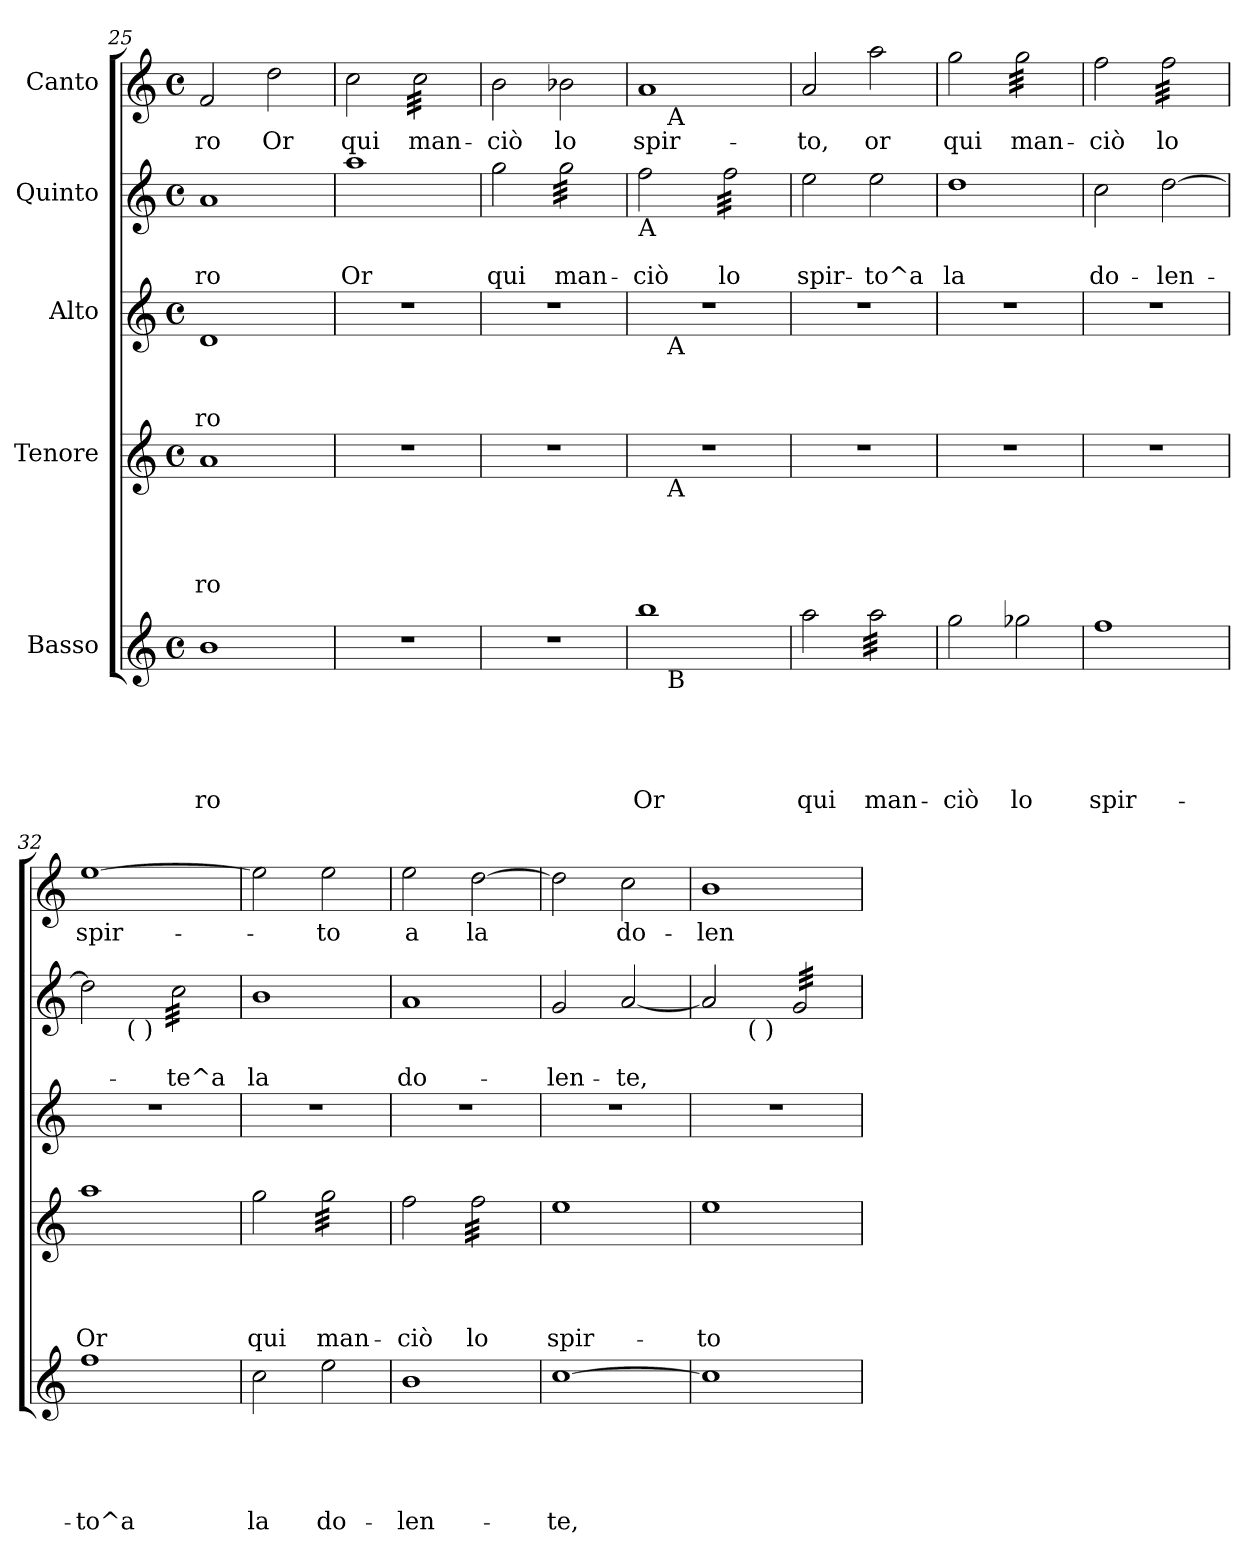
**kern	**text	**text	**text	**text	**text	**kern	**text	**text	**text	**text	**kern	**text	**text	**text	**kern	**text	**text	**kern	**text
*part5	*part5	*part5	*part5	*part5	*part5	*part4	*part4	*part4	*part4	*part4	*part3	*part3	*part3	*part3	*part2	*part2	*part2	*part1	*part1
*staff5	*staff5	*staff5	*staff5	*staff5	*staff5	*staff4	*staff4	*staff4	*staff4	*staff4	*staff3	*staff3	*staff3	*staff3	*staff2	*staff2	*staff2	*staff1	*staff1
*I"Basso	*	*	*	*	*	*I"Tenore	*	*	*	*	*I"Alto	*	*	*	*I"Quinto	*	*	*I"Canto	*
*clefG2	*	*	*	*	*	*clefG2	*	*	*	*	*clefG2	*	*	*	*clefG2	*	*	*clefG2	*
*k[]	*	*	*	*	*	*k[]	*	*	*	*	*k[]	*	*	*	*k[]	*	*	*k[]	*
*C:	*	*	*	*	*	*C:	*	*	*	*	*C:	*	*	*	*C:	*	*	*C:	*
*M4/4	*	*	*	*	*	*M4/4	*	*	*	*	*M4/4	*	*	*	*M4/4	*	*	*M4/4	*
*met(c)	*	*	*	*	*	*met(c)	*	*	*	*	*met(c)	*	*	*	*met(c)	*	*	*met(c)	*
=25	=25	=25	=25	=25	=25	=25	=25	=25	=25	=25	=25	=25	=25	=25	=25	=25	=25	=25	=25
!	!	!	!	!	!LO:LY:b	!	!	!	!	!LO:LY:b	!	!	!	!LO:LY:b	!	!	!LO:LY:b	!	!LO:LY:b
1b	.	.	.	.	-ro	1a	.	.	.	-ro	1d	.	.	-ro	1a	.	-ro	2f/	-ro
!	!	!	!	!	!	!	!	!	!	!	!	!	!	!	!	!	!	!	!LO:LY:b
.	.	.	.	.	.	.	.	.	.	.	.	.	.	.	.	.	.	2dd\	Or
=26	=26	=26	=26	=26	=26	=26	=26	=26	=26	=26	=26	=26	=26	=26	=26	=26	=26	=26	=26
!	!	!	!	!	!	!	!	!	!	!	!	!	!	!	!	!	!LO:LY:b	!	!LO:LY:b
1r	.	.	.	.	.	1r	.	.	.	.	1r	.	.	.	1aa	.	Or	2cc\	qui
!	!	!	!	!	!	!	!	!	!	!	!	!	!	!	!	!	!	!	!LO:LY:b
*	*	*	*	*	*	*	*	*	*	*	*	*	*	*	*	*	*	*tremolo	*
.	.	.	.	.	.	.	.	.	.	.	.	.	.	.	.	.	.	32cc\LLL	man-
.	.	.	.	.	.	.	.	.	.	.	.	.	.	.	.	.	.	32cc\	.
.	.	.	.	.	.	.	.	.	.	.	.	.	.	.	.	.	.	32cc\	.
.	.	.	.	.	.	.	.	.	.	.	.	.	.	.	.	.	.	32cc\	.
.	.	.	.	.	.	.	.	.	.	.	.	.	.	.	.	.	.	32cc\	.
.	.	.	.	.	.	.	.	.	.	.	.	.	.	.	.	.	.	32cc\	.
.	.	.	.	.	.	.	.	.	.	.	.	.	.	.	.	.	.	32cc\	.
.	.	.	.	.	.	.	.	.	.	.	.	.	.	.	.	.	.	32cc\	.
.	.	.	.	.	.	.	.	.	.	.	.	.	.	.	.	.	.	32cc\	.
.	.	.	.	.	.	.	.	.	.	.	.	.	.	.	.	.	.	32cc\	.
.	.	.	.	.	.	.	.	.	.	.	.	.	.	.	.	.	.	32cc\	.
.	.	.	.	.	.	.	.	.	.	.	.	.	.	.	.	.	.	32cc\	.
.	.	.	.	.	.	.	.	.	.	.	.	.	.	.	.	.	.	32cc\	.
.	.	.	.	.	.	.	.	.	.	.	.	.	.	.	.	.	.	32cc\	.
.	.	.	.	.	.	.	.	.	.	.	.	.	.	.	.	.	.	32cc\	.
.	.	.	.	.	.	.	.	.	.	.	.	.	.	.	.	.	.	32cc\JJJ	.
*	*	*	*	*	*	*	*	*	*	*	*	*	*	*	*	*	*	*Xtremolo	*
=27	=27	=27	=27	=27	=27	=27	=27	=27	=27	=27	=27	=27	=27	=27	=27	=27	=27	=27	=27
!	!	!	!	!	!	!	!	!	!	!	!	!	!	!	!	!	!LO:LY:b	!	!LO:LY:b
1r	.	.	.	.	.	1r	.	.	.	.	1r	.	.	.	2gg\	.	qui	2b\	-ciò
!	!	!	!	!	!	!	!	!	!	!	!	!	!	!	!	!	!LO:LY:b	!	!LO:LY:b
*	*	*	*	*	*	*	*	*	*	*	*	*	*	*	*tremolo	*	*	*	*
.	.	.	.	.	.	.	.	.	.	.	.	.	.	.	32gg\LLL	.	man-	2b-X\	lo
.	.	.	.	.	.	.	.	.	.	.	.	.	.	.	32gg\	.	.	.	.
.	.	.	.	.	.	.	.	.	.	.	.	.	.	.	32gg\	.	.	.	.
.	.	.	.	.	.	.	.	.	.	.	.	.	.	.	32gg\	.	.	.	.
.	.	.	.	.	.	.	.	.	.	.	.	.	.	.	32gg\	.	.	.	.
.	.	.	.	.	.	.	.	.	.	.	.	.	.	.	32gg\	.	.	.	.
.	.	.	.	.	.	.	.	.	.	.	.	.	.	.	32gg\	.	.	.	.
.	.	.	.	.	.	.	.	.	.	.	.	.	.	.	32gg\	.	.	.	.
.	.	.	.	.	.	.	.	.	.	.	.	.	.	.	32gg\	.	.	.	.
.	.	.	.	.	.	.	.	.	.	.	.	.	.	.	32gg\	.	.	.	.
.	.	.	.	.	.	.	.	.	.	.	.	.	.	.	32gg\	.	.	.	.
.	.	.	.	.	.	.	.	.	.	.	.	.	.	.	32gg\	.	.	.	.
.	.	.	.	.	.	.	.	.	.	.	.	.	.	.	32gg\	.	.	.	.
.	.	.	.	.	.	.	.	.	.	.	.	.	.	.	32gg\	.	.	.	.
.	.	.	.	.	.	.	.	.	.	.	.	.	.	.	32gg\	.	.	.	.
.	.	.	.	.	.	.	.	.	.	.	.	.	.	.	32gg\JJJ	.	.	.	.
*	*	*	*	*	*	*	*	*	*	*	*	*	*	*	*Xtremolo	*	*	*	*
!!LO:LB:g=z
=28	=28	=28	=28	=28	=28	=28	=28	=28	=28	=28	=28	=28	=28	=28	=28	=28	=28	=28	=28
!	!	!	!	!	!	!	!	!	!	!	!	!	!	!	!LO:TX:b:t=A	!	!	!	!
!	!	!	!	!	!LO:LY:b	!	!	!	!	!	!	!	!	!	!	!	!LO:LY:b	!	!LO:LY:b
*^	*	*	*	*	*	*^	*	*	*	*	*^	*	*	*	*	*	*	*^	*
1bb	8ryy	.	.	.	.	Or	1r	8ryy	.	.	.	.	1r	8ryy	.	.	.	2ff\	.	-ciò	1a	8ryy	spir-
!	!	!	!	!	!	!	!	!	!	!	!	!	!	!	!	!	!	!	!	!	!	!LO:TX:b:t=A	!
!	!	!	!	!	!	!	!	!	!	!	!	!	!	!LO:TX:b:t=A	!	!	!	!	!	!	!	!	!
!	!	!	!	!	!	!	!	!LO:TX:b:t=A	!	!	!	!	!	!	!	!	!	!	!	!	!	!	!
!	!LO:TX:b:t=B	!	!	!	!	!	!	!	!	!	!	!	!	!	!	!	!	!	!	!	!	!	!
.	2..ryy	.	.	.	.	.	.	2..ryy	.	.	.	.	.	2..ryy	.	.	.	.	.	.	.	2..ryy	.
!	!	!	!	!	!	!	!	!	!	!	!	!	!	!	!	!	!	!	!	!LO:LY:b	!	!	!
*	*	*	*	*	*	*	*	*	*	*	*	*	*	*	*	*	*	*tremolo	*	*	*	*	*
.	.	.	.	.	.	.	.	.	.	.	.	.	.	.	.	.	.	32ff\LLL	.	lo	.	.	.
.	.	.	.	.	.	.	.	.	.	.	.	.	.	.	.	.	.	32ff\	.	.	.	.	.
.	.	.	.	.	.	.	.	.	.	.	.	.	.	.	.	.	.	32ff\	.	.	.	.	.
.	.	.	.	.	.	.	.	.	.	.	.	.	.	.	.	.	.	32ff\	.	.	.	.	.
.	.	.	.	.	.	.	.	.	.	.	.	.	.	.	.	.	.	32ff\	.	.	.	.	.
.	.	.	.	.	.	.	.	.	.	.	.	.	.	.	.	.	.	32ff\	.	.	.	.	.
.	.	.	.	.	.	.	.	.	.	.	.	.	.	.	.	.	.	32ff\	.	.	.	.	.
.	.	.	.	.	.	.	.	.	.	.	.	.	.	.	.	.	.	32ff\	.	.	.	.	.
.	.	.	.	.	.	.	.	.	.	.	.	.	.	.	.	.	.	32ff\	.	.	.	.	.
.	.	.	.	.	.	.	.	.	.	.	.	.	.	.	.	.	.	32ff\	.	.	.	.	.
.	.	.	.	.	.	.	.	.	.	.	.	.	.	.	.	.	.	32ff\	.	.	.	.	.
.	.	.	.	.	.	.	.	.	.	.	.	.	.	.	.	.	.	32ff\	.	.	.	.	.
.	.	.	.	.	.	.	.	.	.	.	.	.	.	.	.	.	.	32ff\	.	.	.	.	.
.	.	.	.	.	.	.	.	.	.	.	.	.	.	.	.	.	.	32ff\	.	.	.	.	.
.	.	.	.	.	.	.	.	.	.	.	.	.	.	.	.	.	.	32ff\	.	.	.	.	.
.	.	.	.	.	.	.	.	.	.	.	.	.	.	.	.	.	.	32ff\JJJ	.	.	.	.	.
*	*	*	*	*	*	*	*	*	*	*	*	*	*	*	*	*	*	*Xtremolo	*	*	*	*	*
=29	=29	=29	=29	=29	=29	=29	=29	=29	=29	=29	=29	=29	=29	=29	=29	=29	=29	=29	=29	=29	=29	=29	=29
!	!	!	!	!	!	!LO:LY:b	!	!	!	!	!	!	!	!	!	!	!	!	!	!LO:LY:b	!	!	!LO:LY:b
*v	*v	*	*	*	*	*	*	*	*	*	*	*	*v	*v	*	*	*	*	*	*	*v	*v	*
*	*	*	*	*	*	*v	*v	*	*	*	*	*	*	*	*	*	*	*	*	*
2aa\	.	.	.	.	qui	1r	.	.	.	.	1r	.	.	.	2ee\	.	spir-	2a/	-to,
!	!	!	!	!	!LO:LY:b	!	!	!	!	!	!	!	!	!	!	!	!LO:LY:b	!	!LO:LY:b
*tremolo	*	*	*	*	*	*	*	*	*	*	*	*	*	*	*	*	*	*	*
32aa\LLL	.	.	.	.	man-	.	.	.	.	.	.	.	.	.	2ee\	.	-to^a	2aa\	or
32aa\	.	.	.	.	.	.	.	.	.	.	.	.	.	.	.	.	.	.	.
32aa\	.	.	.	.	.	.	.	.	.	.	.	.	.	.	.	.	.	.	.
32aa\	.	.	.	.	.	.	.	.	.	.	.	.	.	.	.	.	.	.	.
32aa\	.	.	.	.	.	.	.	.	.	.	.	.	.	.	.	.	.	.	.
32aa\	.	.	.	.	.	.	.	.	.	.	.	.	.	.	.	.	.	.	.
32aa\	.	.	.	.	.	.	.	.	.	.	.	.	.	.	.	.	.	.	.
32aa\	.	.	.	.	.	.	.	.	.	.	.	.	.	.	.	.	.	.	.
32aa\	.	.	.	.	.	.	.	.	.	.	.	.	.	.	.	.	.	.	.
32aa\	.	.	.	.	.	.	.	.	.	.	.	.	.	.	.	.	.	.	.
32aa\	.	.	.	.	.	.	.	.	.	.	.	.	.	.	.	.	.	.	.
32aa\	.	.	.	.	.	.	.	.	.	.	.	.	.	.	.	.	.	.	.
32aa\	.	.	.	.	.	.	.	.	.	.	.	.	.	.	.	.	.	.	.
32aa\	.	.	.	.	.	.	.	.	.	.	.	.	.	.	.	.	.	.	.
32aa\	.	.	.	.	.	.	.	.	.	.	.	.	.	.	.	.	.	.	.
32aa\JJJ	.	.	.	.	.	.	.	.	.	.	.	.	.	.	.	.	.	.	.
*Xtremolo	*	*	*	*	*	*	*	*	*	*	*	*	*	*	*	*	*	*	*
=30	=30	=30	=30	=30	=30	=30	=30	=30	=30	=30	=30	=30	=30	=30	=30	=30	=30	=30	=30
!	!	!	!	!	!LO:LY:b	!	!	!	!	!	!	!	!	!	!	!	!LO:LY:b	!	!LO:LY:b
2gg\	.	.	.	.	-ciò	1r	.	.	.	.	1r	.	.	.	1dd	.	la	2gg\	qui
!	!	!	!	!	!LO:LY:b	!	!	!	!	!	!	!	!	!	!	!	!	!	!LO:LY:b
*	*	*	*	*	*	*	*	*	*	*	*	*	*	*	*	*	*	*tremolo	*
2gg-X\	.	.	.	.	lo	.	.	.	.	.	.	.	.	.	.	.	.	32gg\LLL	man-
.	.	.	.	.	.	.	.	.	.	.	.	.	.	.	.	.	.	32gg\	.
.	.	.	.	.	.	.	.	.	.	.	.	.	.	.	.	.	.	32gg\	.
.	.	.	.	.	.	.	.	.	.	.	.	.	.	.	.	.	.	32gg\	.
.	.	.	.	.	.	.	.	.	.	.	.	.	.	.	.	.	.	32gg\	.
.	.	.	.	.	.	.	.	.	.	.	.	.	.	.	.	.	.	32gg\	.
.	.	.	.	.	.	.	.	.	.	.	.	.	.	.	.	.	.	32gg\	.
.	.	.	.	.	.	.	.	.	.	.	.	.	.	.	.	.	.	32gg\	.
.	.	.	.	.	.	.	.	.	.	.	.	.	.	.	.	.	.	32gg\	.
.	.	.	.	.	.	.	.	.	.	.	.	.	.	.	.	.	.	32gg\	.
.	.	.	.	.	.	.	.	.	.	.	.	.	.	.	.	.	.	32gg\	.
.	.	.	.	.	.	.	.	.	.	.	.	.	.	.	.	.	.	32gg\	.
.	.	.	.	.	.	.	.	.	.	.	.	.	.	.	.	.	.	32gg\	.
.	.	.	.	.	.	.	.	.	.	.	.	.	.	.	.	.	.	32gg\	.
.	.	.	.	.	.	.	.	.	.	.	.	.	.	.	.	.	.	32gg\	.
.	.	.	.	.	.	.	.	.	.	.	.	.	.	.	.	.	.	32gg\JJJ	.
*	*	*	*	*	*	*	*	*	*	*	*	*	*	*	*	*	*	*Xtremolo	*
=31	=31	=31	=31	=31	=31	=31	=31	=31	=31	=31	=31	=31	=31	=31	=31	=31	=31	=31	=31
!	!	!	!	!	!LO:LY:b	!	!	!	!	!	!	!	!	!	!	!	!LO:LY:b	!	!LO:LY:b
1ff	.	.	.	.	spir-	1r	.	.	.	.	1r	.	.	.	2cc\	.	do-	2ff\	-ciò
!	!	!	!	!	!	!	!	!	!	!	!	!	!	!	!	!	!LO:LY:b	!	!LO:LY:b
*	*	*	*	*	*	*	*	*	*	*	*	*	*	*	*	*	*	*tremolo	*
.	.	.	.	.	.	.	.	.	.	.	.	.	.	.	[>2dd\	.	-len-	32ff\LLL	lo
.	.	.	.	.	.	.	.	.	.	.	.	.	.	.	.	.	.	32ff\	.
.	.	.	.	.	.	.	.	.	.	.	.	.	.	.	.	.	.	32ff\	.
.	.	.	.	.	.	.	.	.	.	.	.	.	.	.	.	.	.	32ff\	.
.	.	.	.	.	.	.	.	.	.	.	.	.	.	.	.	.	.	32ff\	.
.	.	.	.	.	.	.	.	.	.	.	.	.	.	.	.	.	.	32ff\	.
.	.	.	.	.	.	.	.	.	.	.	.	.	.	.	.	.	.	32ff\	.
.	.	.	.	.	.	.	.	.	.	.	.	.	.	.	.	.	.	32ff\	.
.	.	.	.	.	.	.	.	.	.	.	.	.	.	.	.	.	.	32ff\	.
.	.	.	.	.	.	.	.	.	.	.	.	.	.	.	.	.	.	32ff\	.
.	.	.	.	.	.	.	.	.	.	.	.	.	.	.	.	.	.	32ff\	.
.	.	.	.	.	.	.	.	.	.	.	.	.	.	.	.	.	.	32ff\	.
.	.	.	.	.	.	.	.	.	.	.	.	.	.	.	.	.	.	32ff\	.
.	.	.	.	.	.	.	.	.	.	.	.	.	.	.	.	.	.	32ff\	.
.	.	.	.	.	.	.	.	.	.	.	.	.	.	.	.	.	.	32ff\	.
.	.	.	.	.	.	.	.	.	.	.	.	.	.	.	.	.	.	32ff\JJJ	.
*	*	*	*	*	*	*	*	*	*	*	*	*	*	*	*	*	*	*Xtremolo	*
=32	=32	=32	=32	=32	=32	=32	=32	=32	=32	=32	=32	=32	=32	=32	=32	=32	=32	=32	=32
!	!	!	!	!	!LO:LY:b	!	!	!	!	!LO:LY:b	!	!	!	!	!	!	!	!	!LO:LY:b
*	*	*	*	*	*	*	*	*	*	*	*	*	*	*	*^	*	*	*	*
1ff	.	.	.	.	-to^a	1aa	.	.	.	Or	1r	.	.	.	2dd\]	4ryy	.	.	[>1ee	spir-
!	!	!	!	!	!	!	!	!	!	!	!	!	!	!	!	!LO:TX:b:t=( )	!	!	!	!
.	.	.	.	.	.	.	.	.	.	.	.	.	.	.	.	2.ryy	.	.	.	.
!	!	!	!	!	!	!	!	!	!	!	!	!	!	!	!	!	!	!LO:LY:b	!	!
*	*	*	*	*	*	*	*	*	*	*	*	*	*	*	*tremolo	*	*	*	*	*
.	.	.	.	.	.	.	.	.	.	.	.	.	.	.	32cc\LLL	.	.	-te^a	.	.
.	.	.	.	.	.	.	.	.	.	.	.	.	.	.	32cc\	.	.	.	.	.
.	.	.	.	.	.	.	.	.	.	.	.	.	.	.	32cc\	.	.	.	.	.
.	.	.	.	.	.	.	.	.	.	.	.	.	.	.	32cc\	.	.	.	.	.
.	.	.	.	.	.	.	.	.	.	.	.	.	.	.	32cc\	.	.	.	.	.
.	.	.	.	.	.	.	.	.	.	.	.	.	.	.	32cc\	.	.	.	.	.
.	.	.	.	.	.	.	.	.	.	.	.	.	.	.	32cc\	.	.	.	.	.
.	.	.	.	.	.	.	.	.	.	.	.	.	.	.	32cc\	.	.	.	.	.
.	.	.	.	.	.	.	.	.	.	.	.	.	.	.	32cc\	.	.	.	.	.
.	.	.	.	.	.	.	.	.	.	.	.	.	.	.	32cc\	.	.	.	.	.
.	.	.	.	.	.	.	.	.	.	.	.	.	.	.	32cc\	.	.	.	.	.
.	.	.	.	.	.	.	.	.	.	.	.	.	.	.	32cc\	.	.	.	.	.
.	.	.	.	.	.	.	.	.	.	.	.	.	.	.	32cc\	.	.	.	.	.
.	.	.	.	.	.	.	.	.	.	.	.	.	.	.	32cc\	.	.	.	.	.
.	.	.	.	.	.	.	.	.	.	.	.	.	.	.	32cc\	.	.	.	.	.
.	.	.	.	.	.	.	.	.	.	.	.	.	.	.	32cc\JJJ	.	.	.	.	.
*	*	*	*	*	*	*	*	*	*	*	*	*	*	*	*Xtremolo	*	*	*	*	*
=33	=33	=33	=33	=33	=33	=33	=33	=33	=33	=33	=33	=33	=33	=33	=33	=33	=33	=33	=33	=33
!	!	!	!	!	!LO:LY:b	!	!	!	!	!LO:LY:b	!	!	!	!	!	!	!	!LO:LY:b	!	!
*	*	*	*	*	*	*	*	*	*	*	*	*	*	*	*v	*v	*	*	*	*
2cc\	.	.	.	.	la	2gg\	.	.	.	qui	1r	.	.	.	1b	.	la	2ee\]	.
!	!	!	!	!	!LO:LY:b	!	!	!	!	!LO:LY:b	!	!	!	!	!	!	!	!	!LO:LY:b
*	*	*	*	*	*	*tremolo	*	*	*	*	*	*	*	*	*	*	*	*	*
2ee\	.	.	.	.	do-	32gg\LLL	.	.	.	man-	.	.	.	.	.	.	.	2ee\	-to
.	.	.	.	.	.	32gg\	.	.	.	.	.	.	.	.	.	.	.	.	.
.	.	.	.	.	.	32gg\	.	.	.	.	.	.	.	.	.	.	.	.	.
.	.	.	.	.	.	32gg\	.	.	.	.	.	.	.	.	.	.	.	.	.
.	.	.	.	.	.	32gg\	.	.	.	.	.	.	.	.	.	.	.	.	.
.	.	.	.	.	.	32gg\	.	.	.	.	.	.	.	.	.	.	.	.	.
.	.	.	.	.	.	32gg\	.	.	.	.	.	.	.	.	.	.	.	.	.
.	.	.	.	.	.	32gg\	.	.	.	.	.	.	.	.	.	.	.	.	.
.	.	.	.	.	.	32gg\	.	.	.	.	.	.	.	.	.	.	.	.	.
.	.	.	.	.	.	32gg\	.	.	.	.	.	.	.	.	.	.	.	.	.
.	.	.	.	.	.	32gg\	.	.	.	.	.	.	.	.	.	.	.	.	.
.	.	.	.	.	.	32gg\	.	.	.	.	.	.	.	.	.	.	.	.	.
.	.	.	.	.	.	32gg\	.	.	.	.	.	.	.	.	.	.	.	.	.
.	.	.	.	.	.	32gg\	.	.	.	.	.	.	.	.	.	.	.	.	.
.	.	.	.	.	.	32gg\	.	.	.	.	.	.	.	.	.	.	.	.	.
.	.	.	.	.	.	32gg\JJJ	.	.	.	.	.	.	.	.	.	.	.	.	.
*	*	*	*	*	*	*Xtremolo	*	*	*	*	*	*	*	*	*	*	*	*	*
=34	=34	=34	=34	=34	=34	=34	=34	=34	=34	=34	=34	=34	=34	=34	=34	=34	=34	=34	=34
!	!	!	!	!	!LO:LY:b	!	!	!	!	!LO:LY:b	!	!	!	!	!	!	!LO:LY:b	!	!LO:LY:b
1b	.	.	.	.	-len-	2ff\	.	.	.	-ciò	1r	.	.	.	1a	.	do-	2ee\	a
!	!	!	!	!	!	!	!	!	!	!LO:LY:b	!	!	!	!	!	!	!	!	!LO:LY:b
*	*	*	*	*	*	*tremolo	*	*	*	*	*	*	*	*	*	*	*	*	*
.	.	.	.	.	.	32ff\LLL	.	.	.	lo	.	.	.	.	.	.	.	[>2dd\	la
.	.	.	.	.	.	32ff\	.	.	.	.	.	.	.	.	.	.	.	.	.
.	.	.	.	.	.	32ff\	.	.	.	.	.	.	.	.	.	.	.	.	.
.	.	.	.	.	.	32ff\	.	.	.	.	.	.	.	.	.	.	.	.	.
.	.	.	.	.	.	32ff\	.	.	.	.	.	.	.	.	.	.	.	.	.
.	.	.	.	.	.	32ff\	.	.	.	.	.	.	.	.	.	.	.	.	.
.	.	.	.	.	.	32ff\	.	.	.	.	.	.	.	.	.	.	.	.	.
.	.	.	.	.	.	32ff\	.	.	.	.	.	.	.	.	.	.	.	.	.
.	.	.	.	.	.	32ff\	.	.	.	.	.	.	.	.	.	.	.	.	.
.	.	.	.	.	.	32ff\	.	.	.	.	.	.	.	.	.	.	.	.	.
.	.	.	.	.	.	32ff\	.	.	.	.	.	.	.	.	.	.	.	.	.
.	.	.	.	.	.	32ff\	.	.	.	.	.	.	.	.	.	.	.	.	.
.	.	.	.	.	.	32ff\	.	.	.	.	.	.	.	.	.	.	.	.	.
.	.	.	.	.	.	32ff\	.	.	.	.	.	.	.	.	.	.	.	.	.
.	.	.	.	.	.	32ff\	.	.	.	.	.	.	.	.	.	.	.	.	.
.	.	.	.	.	.	32ff\JJJ	.	.	.	.	.	.	.	.	.	.	.	.	.
*	*	*	*	*	*	*Xtremolo	*	*	*	*	*	*	*	*	*	*	*	*	*
=35	=35	=35	=35	=35	=35	=35	=35	=35	=35	=35	=35	=35	=35	=35	=35	=35	=35	=35	=35
!	!	!	!	!	!LO:LY:b	!	!	!	!	!LO:LY:b	!	!	!	!	!	!	!LO:LY:b	!	!
[>1cc	.	.	.	.	-te,	1ee	.	.	.	spir-	1r	.	.	.	2g/	.	-len-	2dd\]	.
!	!	!	!	!	!	!	!	!	!	!	!	!	!	!	!	!	!LO:LY:b	!	!LO:LY:b
.	.	.	.	.	.	.	.	.	.	.	.	.	.	.	[<2a/	.	-te,	2cc\	do-
=36	=36	=36	=36	=36	=36	=36	=36	=36	=36	=36	=36	=36	=36	=36	=36	=36	=36	=36	=36
!	!	!	!	!	!	!	!	!	!	!LO:LY:b	!	!	!	!	!	!	!	!	!LO:LY:b
*	*	*	*	*	*	*	*	*	*	*	*	*	*	*	*^	*	*	*	*
1cc]	.	.	.	.	.	1ee	.	.	.	-to	1r	.	.	.	2a/]	4ryy	.	.	1b	-len-
!	!	!	!	!	!	!	!	!	!	!	!	!	!	!	!	!LO:TX:b:t=( )	!	!	!	!
.	.	.	.	.	.	.	.	.	.	.	.	.	.	.	.	2.ryy	.	.	.	.
*	*	*	*	*	*	*	*	*	*	*	*	*	*	*	*tremolo	*	*	*	*	*
.	.	.	.	.	.	.	.	.	.	.	.	.	.	.	32g/LLL	.	.	.	.	.
.	.	.	.	.	.	.	.	.	.	.	.	.	.	.	32g/	.	.	.	.	.
.	.	.	.	.	.	.	.	.	.	.	.	.	.	.	32g/	.	.	.	.	.
.	.	.	.	.	.	.	.	.	.	.	.	.	.	.	32g/	.	.	.	.	.
.	.	.	.	.	.	.	.	.	.	.	.	.	.	.	32g/	.	.	.	.	.
.	.	.	.	.	.	.	.	.	.	.	.	.	.	.	32g/	.	.	.	.	.
.	.	.	.	.	.	.	.	.	.	.	.	.	.	.	32g/	.	.	.	.	.
.	.	.	.	.	.	.	.	.	.	.	.	.	.	.	32g/	.	.	.	.	.
.	.	.	.	.	.	.	.	.	.	.	.	.	.	.	32g/	.	.	.	.	.
.	.	.	.	.	.	.	.	.	.	.	.	.	.	.	32g/	.	.	.	.	.
.	.	.	.	.	.	.	.	.	.	.	.	.	.	.	32g/	.	.	.	.	.
.	.	.	.	.	.	.	.	.	.	.	.	.	.	.	32g/	.	.	.	.	.
.	.	.	.	.	.	.	.	.	.	.	.	.	.	.	32g/	.	.	.	.	.
.	.	.	.	.	.	.	.	.	.	.	.	.	.	.	32g/	.	.	.	.	.
.	.	.	.	.	.	.	.	.	.	.	.	.	.	.	32g/	.	.	.	.	.
.	.	.	.	.	.	.	.	.	.	.	.	.	.	.	32g/JJJ	.	.	.	.	.
*	*	*	*	*	*	*	*	*	*	*	*	*	*	*	*Xtremolo	*	*	*	*	*
*	*	*	*	*	*	*	*	*	*	*	*	*	*	*	*v	*v	*	*	*	*
=	=	=	=	=	=	=	=	=	=	=	=	=	=	=	=	=	=	=	=
*-	*-	*-	*-	*-	*-	*-	*-	*-	*-	*-	*-	*-	*-	*-	*-	*-	*-	*-	*-
